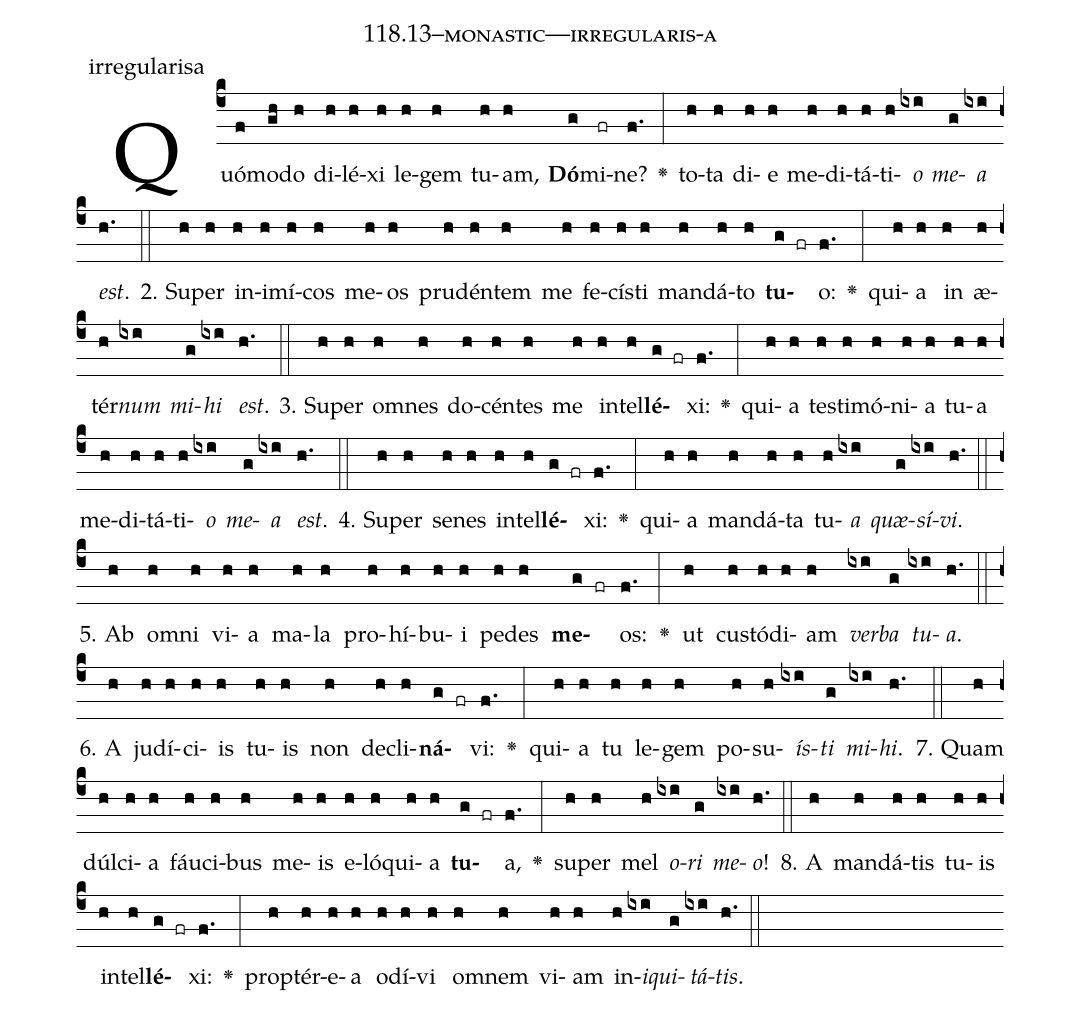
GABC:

name: 118.13--monastic---irregularis-a;
annotation: irregularisa;
%%
(c4)Quó(f)mo(gh)do(h) di(h)lé(h)xi(h) le(h)gem(h) tu(h)am,(h) <b>Dó</b>(g)mi(fr)ne?(f.) <v>\greheightstar</v>(:) to(h)ta(h) di(h)e(h) me(h)di(h)tá(h)ti(h)<i>o</i>(ixi) <i>me</i>(g)<i>a</i>(ixi) <i>est</i>.(h.) (::)
2. Su(h)per(h) in(h)i(h)mí(h)cos(h) me(h)os(h) pru(h)dén(h)tem(h) me(h) fe(h)cís(h)ti(h) man(h)dá(h)to(h) <b>tu</b>(g fr)o:(f.) <v>\greheightstar</v>(:) qui(h)a(h) in(h) æ(h)tér(h)<i>num</i>(ixi) <i>mi</i>(g)<i>hi</i>(ixi) <i>est</i>.(h.) (::)
3. Su(h)per(h) om(h)nes(h) do(h)cén(h)tes(h) me(h) in(h)tel(h)<b>lé</b>(g fr)xi:(f.) <v>\greheightstar</v>(:) qui(h)a(h) tes(h)ti(h)mó(h)ni(h)a(h) tu(h)a(h) me(h)di(h)tá(h)ti(h)<i>o</i>(ixi) <i>me</i>(g)<i>a</i>(ixi) <i>est</i>.(h.) (::)
4. Su(h)per(h) se(h)nes(h) in(h)tel(h)<b>lé</b>(g fr)xi:(f.) <v>\greheightstar</v>(:) qui(h)a(h) man(h)dá(h)ta(h) tu(h)<i>a</i>(ixi) <i>quæ</i>(g)<i>sí</i>(ixi)<i>vi</i>.(h.) (::)
5. Ab(h) om(h)ni(h) vi(h)a(h) ma(h)la(h) pro(h)hí(h)bu(h)i(h) pe(h)des(h) <b>me</b>(g fr)os:(f.) <v>\greheightstar</v>(:) ut(h) cus(h)tó(h)di(h)am(h) <i>ver</i>(ixi)<i>ba</i>(g) <i>tu</i>(ixi)<i>a</i>.(h.) (::)
6. A(h) ju(h)dí(h)ci(h)is(h) tu(h)is(h) non(h) de(h)cli(h)<b>ná</b>(g fr)vi:(f.) <v>\greheightstar</v>(:) qui(h)a(h) tu(h) le(h)gem(h) po(h)su(h)<i>ís</i>(ixi)<i>ti</i>(g) <i>mi</i>(ixi)<i>hi</i>.(h.) (::)
7. Quam(h) dúl(h)ci(h)a(h) fáu(h)ci(h)bus(h) me(h)is(h) e(h)ló(h)qui(h)a(h) <b>tu</b>(g fr)a,(f.) <v>\greheightstar</v>(:) su(h)per(h) mel(h) <i>o</i>(ixi)<i>ri</i>(g) <i>me</i>(ixi)<i>o</i>!(h.) (::)
8. A(h) man(h)dá(h)tis(h) tu(h)is(h) in(h)tel(h)<b>lé</b>(g fr)xi:(f.) <v>\greheightstar</v>(:) prop(h)tér(h)e(h)a(h) o(h)dí(h)vi(h) om(h)nem(h) vi(h)am(h) in(h)<i>i</i>(ixi)<i>qui</i>(g)<i>tá</i>(ixi)<i>tis</i>.(h.) (::)
